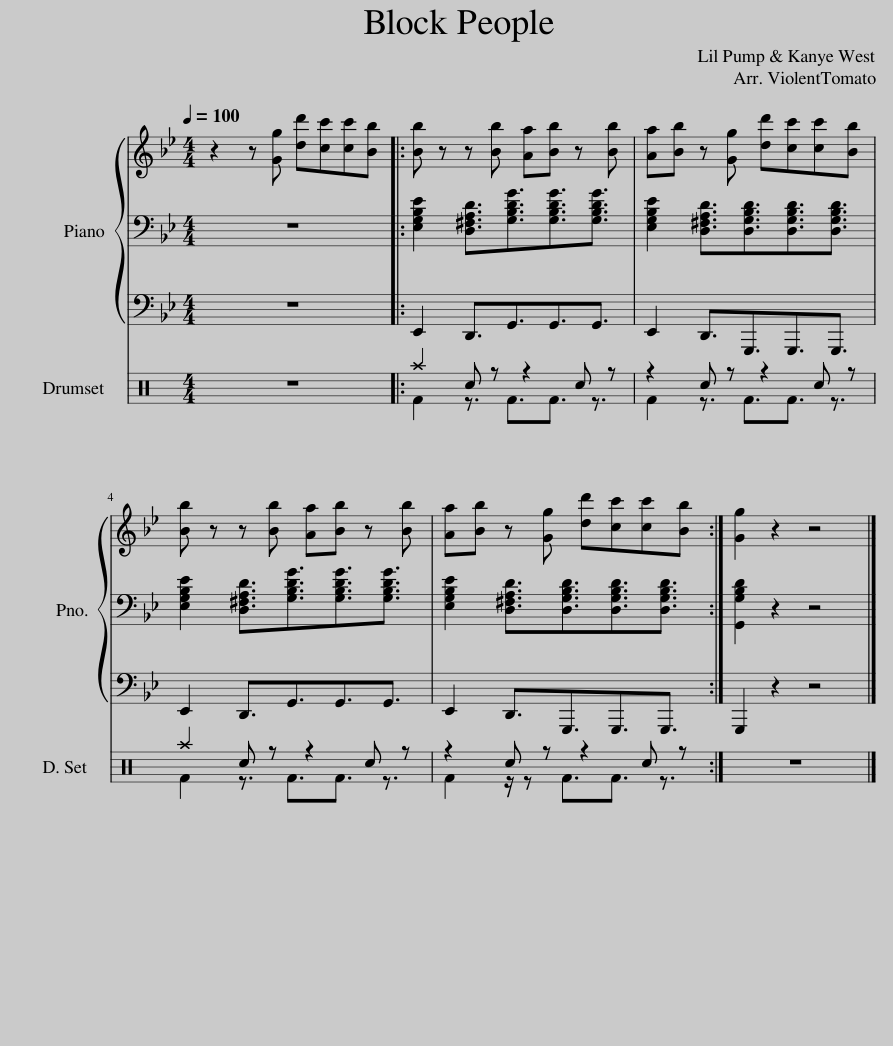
X:1
%%score { 1 | 2 | 3 } ( 4 5 )
L:1/8
Q:1/4=100
M:4/4
I:linebreak $
K:Bb
V:1 treble
V:2 bass
V:3 bass
V:4 perc
K:none
V:5 perc
K:none
V:1
 z2 z [Gg] [dd'][cc'][cc'][Bb] |: [Bb] z z [Bb] [Aa][Bb] z [Bb] | [Aa][Bb] z [Gg] [dd'][cc'][cc'][Bb] |$ [Bb] z z [Bb] [Aa][Bb] z [Bb] | [Aa][Bb] z [Gg] [dd'][cc'][cc'][Bb] :| %5
 [Gg]2 z2 z4 |] %6
V:2
 z8 |: [E,G,B,E]2 [D,^F,A,D]3/2[G,B,DG]3/2[G,B,DG]3/2[G,B,DG]3/2 | [E,G,B,E]2 [D,^F,A,D]3/2[D,G,B,D]3/2[D,G,B,D]3/2[D,G,B,D]3/2 |$ [E,G,B,E]2 [D,^F,A,D]3/2[G,B,DG]3/2[G,B,DG]3/2[G,B,DG]3/2 | [E,G,B,E]2 [D,^F,A,D]3/2[D,G,B,D]3/2[D,G,B,D]3/2[D,G,B,D]3/2 :| %5
 [G,,G,B,D]2 z2 z4 |] %6
V:3
 z8 |: E,,2 D,,3/2G,,3/2G,,3/2G,,3/2 | E,,2 D,,3/2G,,,3/2G,,,3/2G,,,3/2 |$ E,,2 D,,3/2G,,3/2G,,3/2G,,3/2 | E,,2 D,,3/2G,,,3/2G,,,3/2G,,,3/2 :| %5
 G,,,2 z2 z4 |] %6
V:4
[K:C] z8 |: ^a2 c z z2 c z | z2 c z z2 c z |$ ^a2 c z z2 c z | z2 c z z2 c z :| %5
 z8 |] %6
V:5
[K:C] x8 |: F2 z3/2 F3/2F3/2 z3/2 | F2 z3/2 F3/2F3/2 z3/2 |$ F2 z3/2 F3/2F3/2 z3/2 | F2 z/ z F3/2F3/2 z3/2 :| %5
 x8 |] %6
